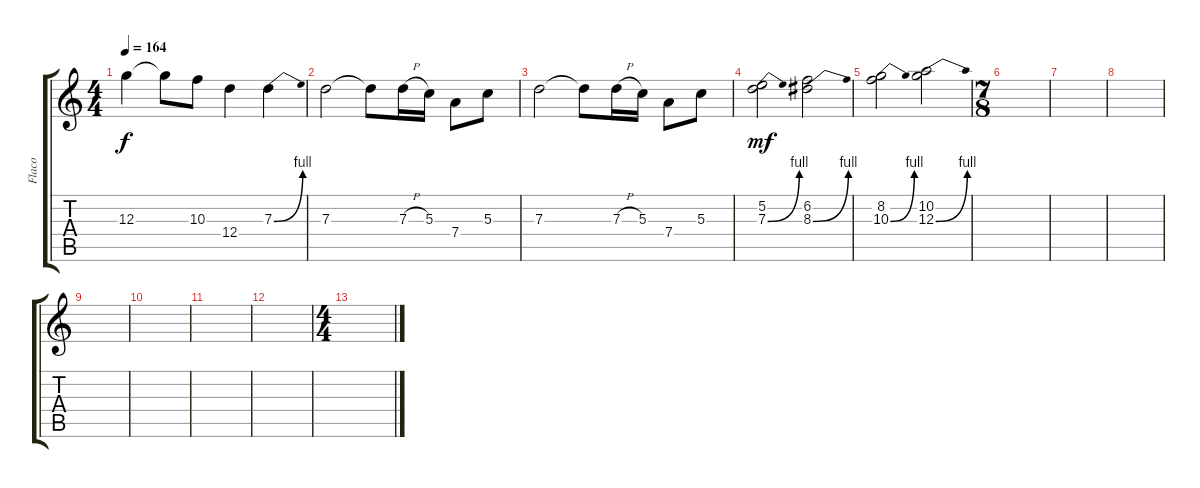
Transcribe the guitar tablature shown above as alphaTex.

\track ("Flaco" "Flaco") {instrument distortionguitar}
\staff {score tabs}
\tuning (E4 B3 G3 D3 A2 E2) {hide}
\ts (4 4)
\tempo 164
\clef g2
\ks c
12.3.4{dy f} 12.3{t}.8 10.3.8 12.4.4 7.3{be (bend 0 0 60 4)}.4 |
7.3.2 7.3{t}.8 7.3{h}.16 5.3.16 7.4.8 5.3.8 |
7.3.2 7.3{t}.8 7.3{h}.16 5.3.16 7.4.8 5.3.8 |
(5.2 7.3{be (bend 0 0 60 4)}).2{dy mf} (6.2 8.3{be (bend 0 0 60 4)}).2 |
(8.2 10.3{be (bend 0 0 60 4)}).2 (10.2 12.3{be (bend 0 0 60 4)}).2 |
\ts (7 8)
|
|
|
|
|
|
|
\ts (4 4)
